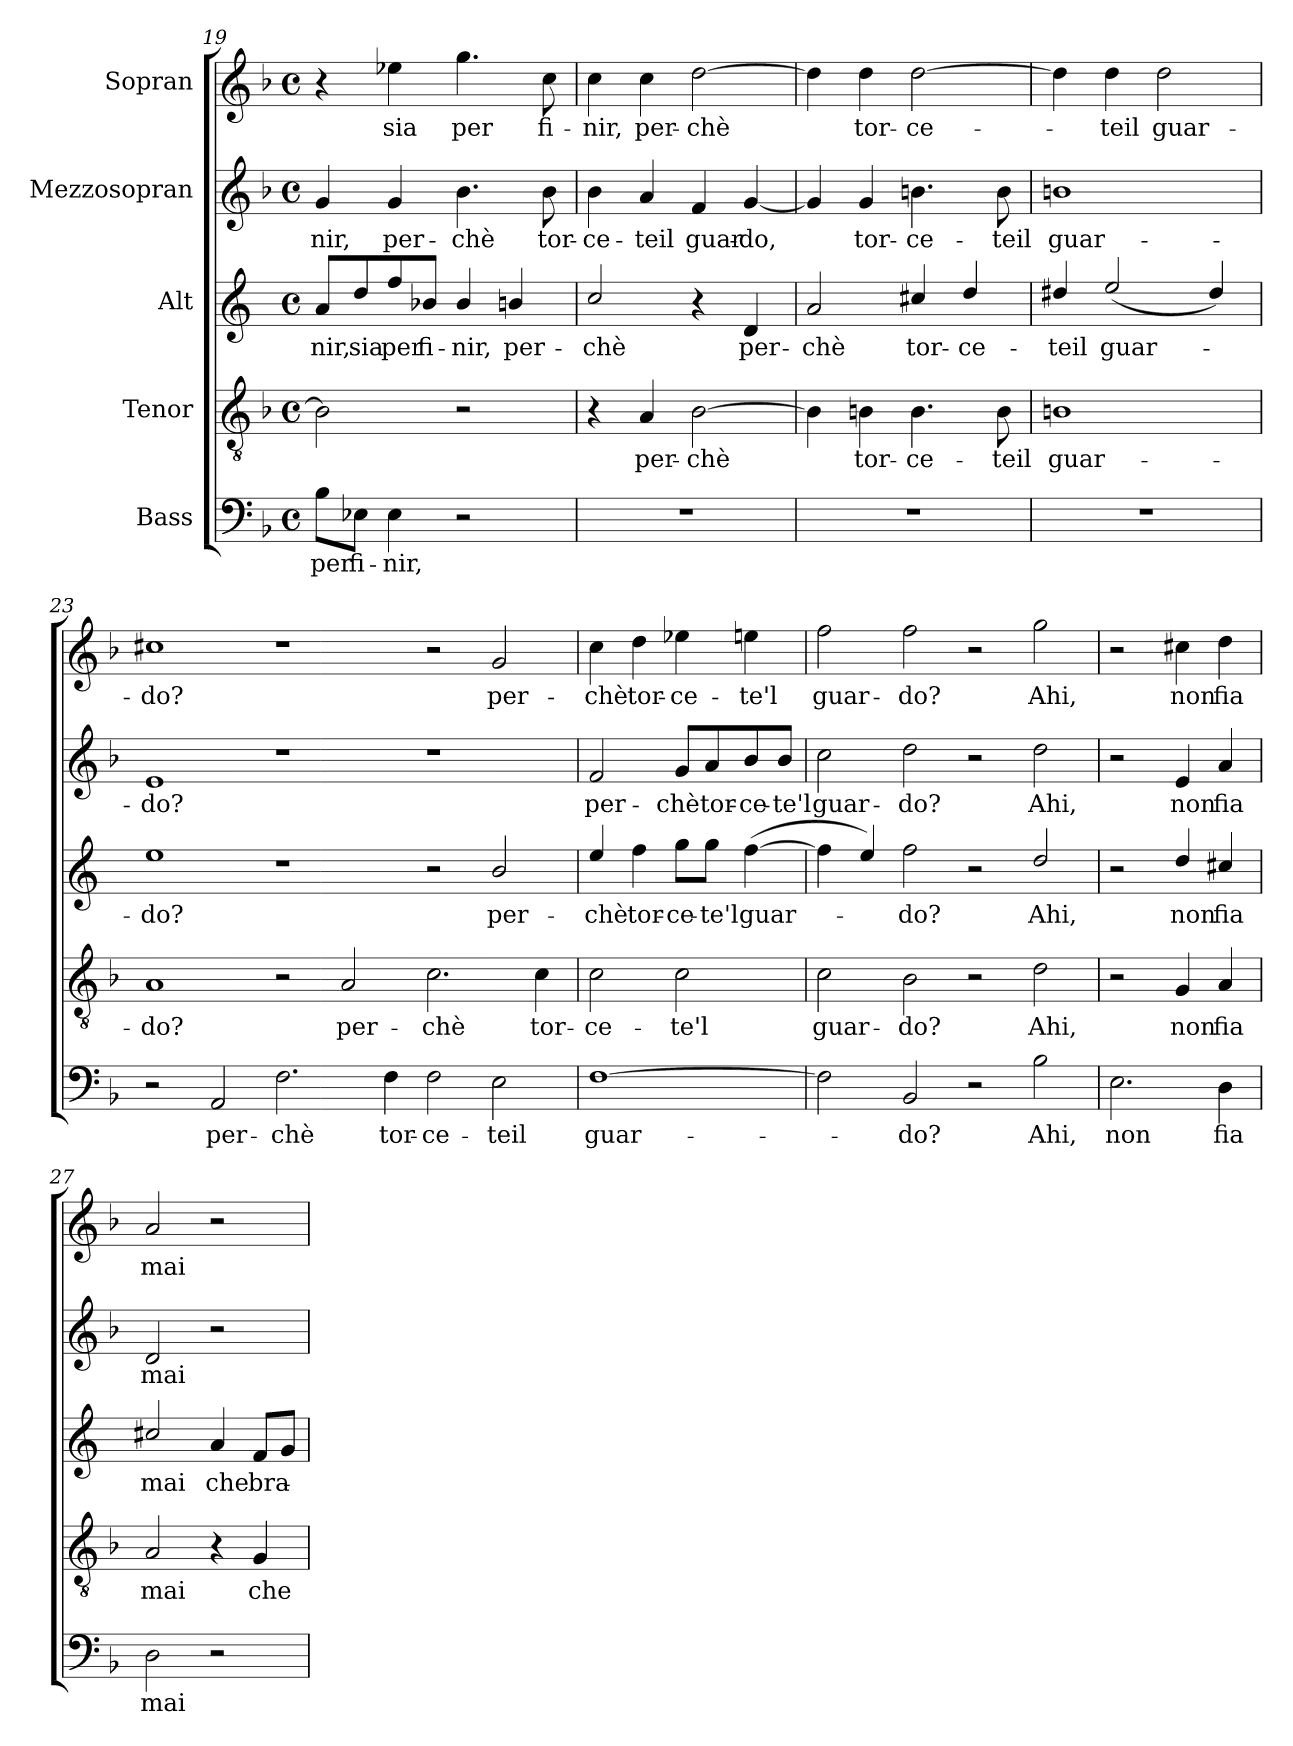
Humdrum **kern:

**kern	**text	**kern	**text	**kern	**text	**kern	**text	**kern	**text
*part5	*part5	*part4	*part4	*part3	*part3	*part2	*part2	*part1	*part1
*staff5	*staff5	*staff4	*staff4	*staff3	*staff3	*staff2	*staff2	*staff1	*staff1
*I"Bass	*	*I"Tenor	*	*I"Alt	*	*I"Mezzosopran	*	*I"Sopran	*
!!LO:LB:g=z
*clefF4	*	*clefGv2	*	*clefG2	*	*clefG2	*	*clefG2	*
*	*	*	*	*ITrd4c7	*	*	*	*	*
*k[b-]	*	*k[b-]	*	*k[b-]	*	*k[b-]	*	*k[b-]	*
*M4/4	*	*M4/4	*	*M4/4	*	*M4/4	*	*M4/4	*
*met(c)	*	*met(c)	*	*met(c)	*	*met(c)	*	*met(c)	*
=19	=19	=19	=19	=19	=19	=19	=19	=19	=19
!	!LO:LY:b	!	!	!	!LO:LY:b	!	!LO:LY:b	!	!
8B-\L	per	2B-\]	.	8d/L	-nir,	4g/	-nir,	4r	.
!	!LO:LY:b	!	!	!	!LO:LY:b	!	!	!	!
8E-X\J	fi-	.	.	8g/	sia	.	.	.	.
!	!LO:LY:b	!	!	!	!LO:LY:b	!	!LO:LY:b	!	!LO:LY:b
4E-\	-nir,	.	.	8b-/	per	4g/	per-	4ee-X\	sia
!	!	!	!	!	!LO:LY:b	!	!	!	!
.	.	.	.	8e-X/J	fi-	.	.	.	.
!	!	!	!	!	!LO:LY:b	!	!LO:LY:b	!	!LO:LY:b
2r	.	2r	.	4e-/	-nir,	4.b-\	-chè	4.gg\	per
!	!	!	!	!	!LO:LY:b	!	!	!	!
.	.	.	.	4en/	per-	.	.	.	.
!	!	!	!	!	!	!	!LO:LY:b	!	!LO:LY:b
.	.	.	.	.	.	8b-\	tor-	8cc\	fi-
=20	=20	=20	=20	=20	=20	=20	=20	=20	=20
!	!	!	!	!	!LO:LY:b	!	!LO:LY:b	!	!LO:LY:b
1r	.	4r	.	2f/	-chè	4b-\	-ce-	4cc\	-nir,
!	!	!	!LO:LY:b	!	!	!	!LO:LY:b	!	!LO:LY:b
.	.	4A/	per-	.	.	4a/	-teil	4cc\	per-
!	!	!	!LO:LY:b	!	!	!	!LO:LY:b	!	!LO:LY:b
.	.	[2B-\	-chè	4r	.	4f/	guar-	[2dd\	-chè
!	!	!	!	!	!LO:LY:b	!	!LO:LY:b	!	!
.	.	.	.	4G/	per-	[4g/	-do,	.	.
=21	=21	=21	=21	=21	=21	=21	=21	=21	=21
!	!	!	!	!	!LO:LY:b	!	!	!	!
1r	.	4B-\]	.	2d/	-chè	4g/]	.	4dd\]	.
!	!	!	!LO:LY:b	!	!	!	!LO:LY:b	!	!LO:LY:b
.	.	4Bn\	tor-	.	.	4g/	tor-	4dd\	tor-
!	!	!	!LO:LY:b	!	!LO:LY:b	!	!LO:LY:b	!	!LO:LY:b
.	.	4.B\	-ce-	4f#X/	tor-	4.bn\	-ce-	[2dd\	-ce-
!	!	!	!	!	!LO:LY:b	!	!	!	!
.	.	.	.	4g/	-ce-	.	.	.	.
!	!	!	!LO:LY:b	!	!	!	!LO:LY:b	!	!
.	.	8B\	-teil	.	.	8b\	-teil	.	.
=22	=22	=22	=22	=22	=22	=22	=22	=22	=22
!	!	!	!LO:LY:b	!	!LO:LY:b	!	!LO:LY:b	!	!
1r	.	1Bn	guar-	4g#X/	-teil	1bn	guar-	4dd\]	.
!	!	!	!	!	!LO:LY:b	!	!	!	!LO:LY:b
.	.	.	.	(<2a/	guar-	.	.	4dd\	-teil
!	!	!	!	!	!	!	!	!	!LO:LY:b
.	.	.	.	.	.	.	.	2dd\	guar-
.	.	.	.	4g#/)	.	.	.	.	.
=23	=23	=23	=23	=23	=23	=23	=23	=23	=23
!	!	!	!LO:LY:b	!	!LO:LY:b	!	!LO:LY:b	!	!LO:LY:b
2r	.	1A	-do?	1a	-do?	1e	-do?	1cc#X	-do?
!	!LO:LY:b	!	!	!	!	!	!	!	!
2AA/	per-	.	.	.	.	.	.	.	.
!	!LO:LY:b	!	!	!	!	!	!	!	!
2.F\	-chè	2r	.	1r	.	1r	.	1r	.
!	!	!	!LO:LY:b	!	!	!	!	!	!
.	.	2A/	per-	.	.	.	.	.	.
!	!LO:LY:b	!	!	!	!	!	!	!	!
4F\	tor-	.	.	.	.	.	.	.	.
!	!LO:LY:b	!	!LO:LY:b	!	!	!	!	!	!
2F\	-ce-	2.c\	-chè	2r	.	1r	.	2r	.
!	!LO:LY:b	!	!	!	!LO:LY:b	!	!	!	!LO:LY:b
2E\	-teil	.	.	2e/	per-	.	.	2g/	per-
!	!	!	!LO:LY:b	!	!	!	!	!	!
.	.	4c\	tor-	.	.	.	.	.	.
!!LO:LB:g=z
=24	=24	=24	=24	=24	=24	=24	=24	=24	=24
!	!LO:LY:b	!	!LO:LY:b	!	!LO:LY:b	!	!LO:LY:b	!	!LO:LY:b
[1F	guar-	2c\	-ce-	4a/	-chè	2f/	per-	4cc\	-chè
!	!	!	!	!	!LO:LY:b	!	!	!	!LO:LY:b
.	.	.	.	4b-\	tor-	.	.	4dd\	tor-
!	!	!	!LO:LY:b	!	!LO:LY:b	!	!LO:LY:b	!	!LO:LY:b
.	.	2c\	-te'l	8cc\L	-ce-	8g/L	-chè	4ee-X\	-ce-
!	!	!	!	!	!LO:LY:b	!	!LO:LY:b	!	!
.	.	.	.	8cc\J	-te'l	8a/	tor-	.	.
!	!	!	!	!	!LO:LY:b	!	!LO:LY:b	!	!LO:LY:b
.	.	.	.	(>[4b-\	guar-	8b-/	-ce-	4een\	-te'l
!	!	!	!	!	!	!	!LO:LY:b	!	!
.	.	.	.	.	.	8b-/J	-te'l	.	.
=25	=25	=25	=25	=25	=25	=25	=25	=25	=25
!	!	!	!LO:LY:b	!	!	!	!LO:LY:b	!	!LO:LY:b
2F\]	.	2c\	guar-	4b-\]	.	2cc\	guar-	2ff\	guar-
.	.	.	.	4a/)	.	.	.	.	.
!	!LO:LY:b	!	!LO:LY:b	!	!LO:LY:b	!	!LO:LY:b	!	!LO:LY:b
2BB-/	-do?	2B-\	-do?	2b-\	-do?	2dd\	-do?	2ff\	-do?
2r	.	2r	.	2r	.	2r	.	2r	.
!	!LO:LY:b	!	!LO:LY:b	!	!LO:LY:b	!	!LO:LY:b	!	!LO:LY:b
2B-\	Ahi,	2d\	Ahi,	2g/	Ahi,	2dd\	Ahi,	2gg\	Ahi,
=26	=26	=26	=26	=26	=26	=26	=26	=26	=26
!	!LO:LY:b	!	!	!	!	!	!	!	!
2.E\	non	2r	.	2r	.	2r	.	2r	.
!	!	!	!LO:LY:b	!	!LO:LY:b	!	!LO:LY:b	!	!LO:LY:b
.	.	4G/	non	4g/	non	4e/	non	4cc#X\	non
!	!LO:LY:b	!	!LO:LY:b	!	!LO:LY:b	!	!LO:LY:b	!	!LO:LY:b
4D\	fia	4A/	fia	4f#X/	fia	4a/	fia	4dd\	fia
=27	=27	=27	=27	=27	=27	=27	=27	=27	=27
!	!LO:LY:b	!	!LO:LY:b	!	!LO:LY:b	!	!LO:LY:b	!	!LO:LY:b
2D\	mai	2A/	mai	2f#X/	mai	2d/	mai	2a/	mai
!	!	!	!	!	!LO:LY:b	!	!	!	!
2r	.	4r	.	4d/	che	2r	.	2r	.
!	!	!	!LO:LY:b	!	!LO:LY:b	!	!	!	!
.	.	4G/	che	8B-/L	bra-	.	.	.	.
.	.	.	.	8c/J	.	.	.	.	.
=	=	=	=	=	=	=	=	=	=
*-	*-	*-	*-	*-	*-	*-	*-	*-	*-
